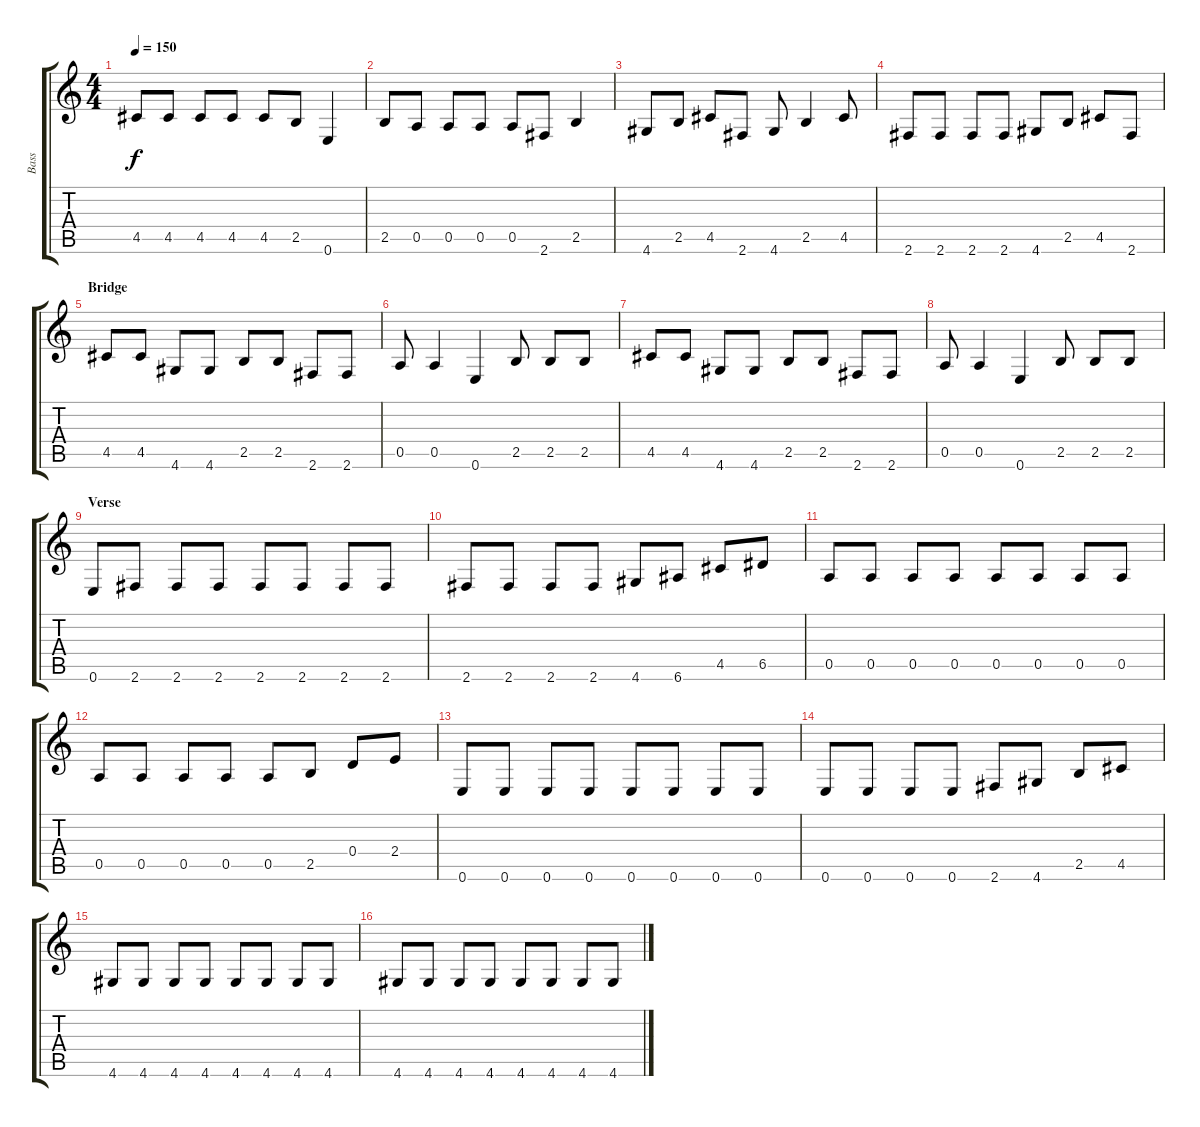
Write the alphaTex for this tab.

\track ("Bass" "Bass") {instrument electricbasspick}
\staff {score tabs}
\tuning (E4 B3 G3 D3 A2 E2) {hide}
\ts (4 4)
\section ("" "")
\tempo 150
\clef g2
\ks c
4.5.8{dy f} 4.5.8 4.5.8 4.5.8 4.5.8 2.5.8 0.6.4 |
2.5.8 0.5.8 0.5.8 0.5.8 0.5.8 2.6.8 2.5.4 |
4.6.8 2.5.8 4.5.8 2.6.8 4.6.8 2.5.4 4.5.8 |
2.6.8 2.6.8 2.6.8 2.6.8 4.6.8 2.5.8 4.5.8 2.6.8 |
\section ("" "Bridge")
4.5.8 4.5.8 4.6.8 4.6.8 2.5.8 2.5.8 2.6.8 2.6.8 |
0.5.8 0.5.4 0.6.4 2.5.8 2.5.8 2.5.8 |
\section ("" "")
4.5.8 4.5.8 4.6.8 4.6.8 2.5.8 2.5.8 2.6.8 2.6.8 |
0.5.8 0.5.4 0.6.4 2.5.8 2.5.8 2.5.8 |
\section ("" "Verse")
0.6.8 2.6.8 2.6.8 2.6.8 2.6.8 2.6.8 2.6.8 2.6.8 |
2.6.8 2.6.8 2.6.8 2.6.8 4.6.8 6.6.8 4.5.8 6.5.8 |
0.5.8 0.5.8 0.5.8 0.5.8 0.5.8 0.5.8 0.5.8 0.5.8 |
0.5.8 0.5.8 0.5.8 0.5.8 0.5.8 2.5.8 0.4.8 2.4.8 |
0.6.8 0.6.8 0.6.8 0.6.8 0.6.8 0.6.8 0.6.8 0.6.8 |
0.6.8 0.6.8 0.6.8 0.6.8 2.6.8 4.6.8 2.5.8 4.5.8 |
4.6.8 4.6.8 4.6.8 4.6.8 4.6.8 4.6.8 4.6.8 4.6.8 |
4.6.8 4.6.8 4.6.8 4.6.8 4.6.8 4.6.8 4.6.8 4.6.8
